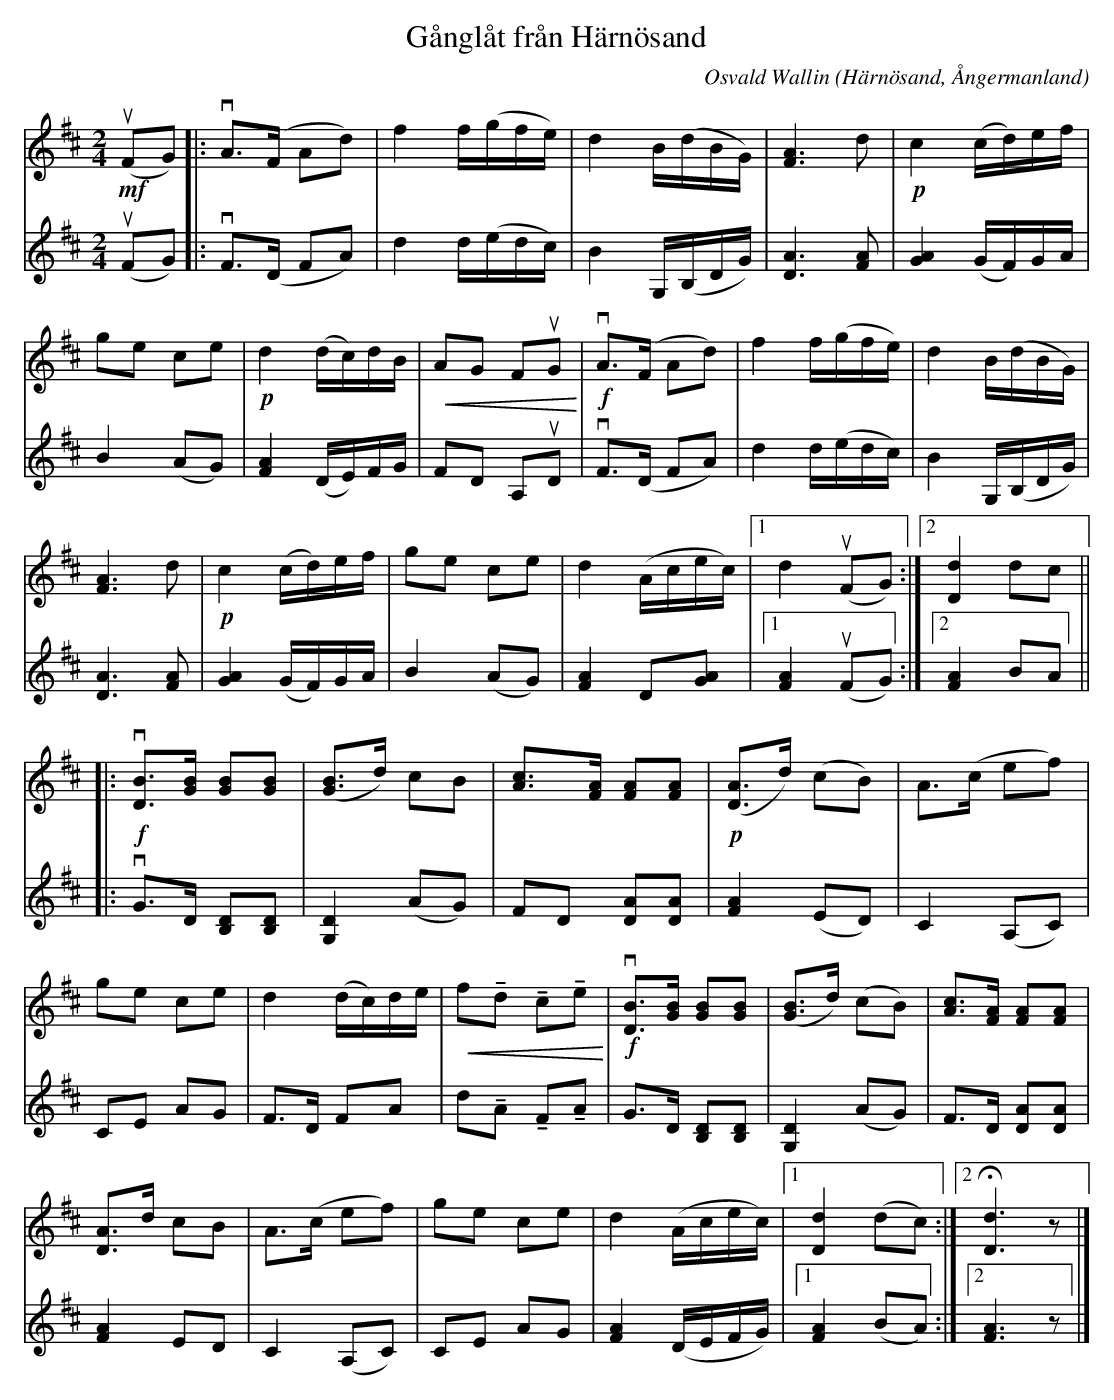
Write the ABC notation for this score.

X:1
T:Gånglåt från Härnösand
C:Osvald Wallin
O:Härnösand, Ångermanland
M:2/4
L:1/16
K:D
V:1
!mf! u(F2G2) |: vA3(F A2d2) | f4 f(gfe) | d4 B(dBG) | [FA]6 d2 | !p! c4 (cd)ef |
g2e2 c2e2 | !p!d4 (dc)dB | !crescendo(! A2G2 F2uG2 !crescendo)! | !f! vA3(F A2d2) | f4 f(gfe) | d4 B(dBG) |
[FA]6 d2 | !p! c4 (cd)ef | g2e2 c2e2 | d4 (Acec) |1 d4 u(F2G2) :|2 [dD]4 d2c2 ||
|: !f! v[BD]3[GB] [GB]2[GB]2 | ([GB]3d) c2B2 | [Ac]3[FA] [FA]2[FA]2 | !p! ([DA]3d) (c2B2) | A3(c e2f2) |
g2e2 c2e2 | d4 (dc)de | !crescendo(! f2!tenuto!d2 !tenuto!c2!tenuto!e2 !crescendo)! | !f! v[BD]3[GB] [GB]2[GB]2 | ([GB]3d) (c2B2) | [Ac]3[FA] [FA]2[FA]2 |
 [DA]3d c2B2 | !piano! A3(c e2f2) | g2e2 c2e2 | d4 (Acec) |1 [dD]4 (d2c2) :|2 !fermata! [dD]6 z2 |]
V:2
u(F2G2) |: vF3(D F2A2) | d4 d(edc) | B4 G,(B,DG) | [DA]6 [FA]2 | [AG]4 (GF)GA |
B4 (A2G2) | [FA]4 (DE)FG | F2D2 A,2uD2 | vF3(D F2A2) | d4 d(edc) | B4 G,(B,DG) |
[DA]6 [FA]2 | [AG]4 (GF)GA | B4 (A2G2) | [FA]4 D2[GA]2 |1 [FA]4 u(F2G2) :|2 [FA]4 B2A2 ||
|: vG3D [DB,]2[DB,]2 | [DG,]4 (A2G2) | F2D2 [AD]2[AD]2 | [FA]4 (E2D2) |  C4 (A,2C2) |
C2E2 A2G2 | F3D F2A2 | d2!tenuto!A2 !tenuto!F2!tenuto!A2 | G3D [DB,]2[DB,]2 | [DG,]4 (A2G2) | F3D [AD]2[AD]2 |
[FA]4 E2D2 | C4 (A,2C2) | C2E2 A2G2 | [FA]4 (DEFG) |1 [AF]4 (B2A2) :|2 [FA]6 z2 |]
